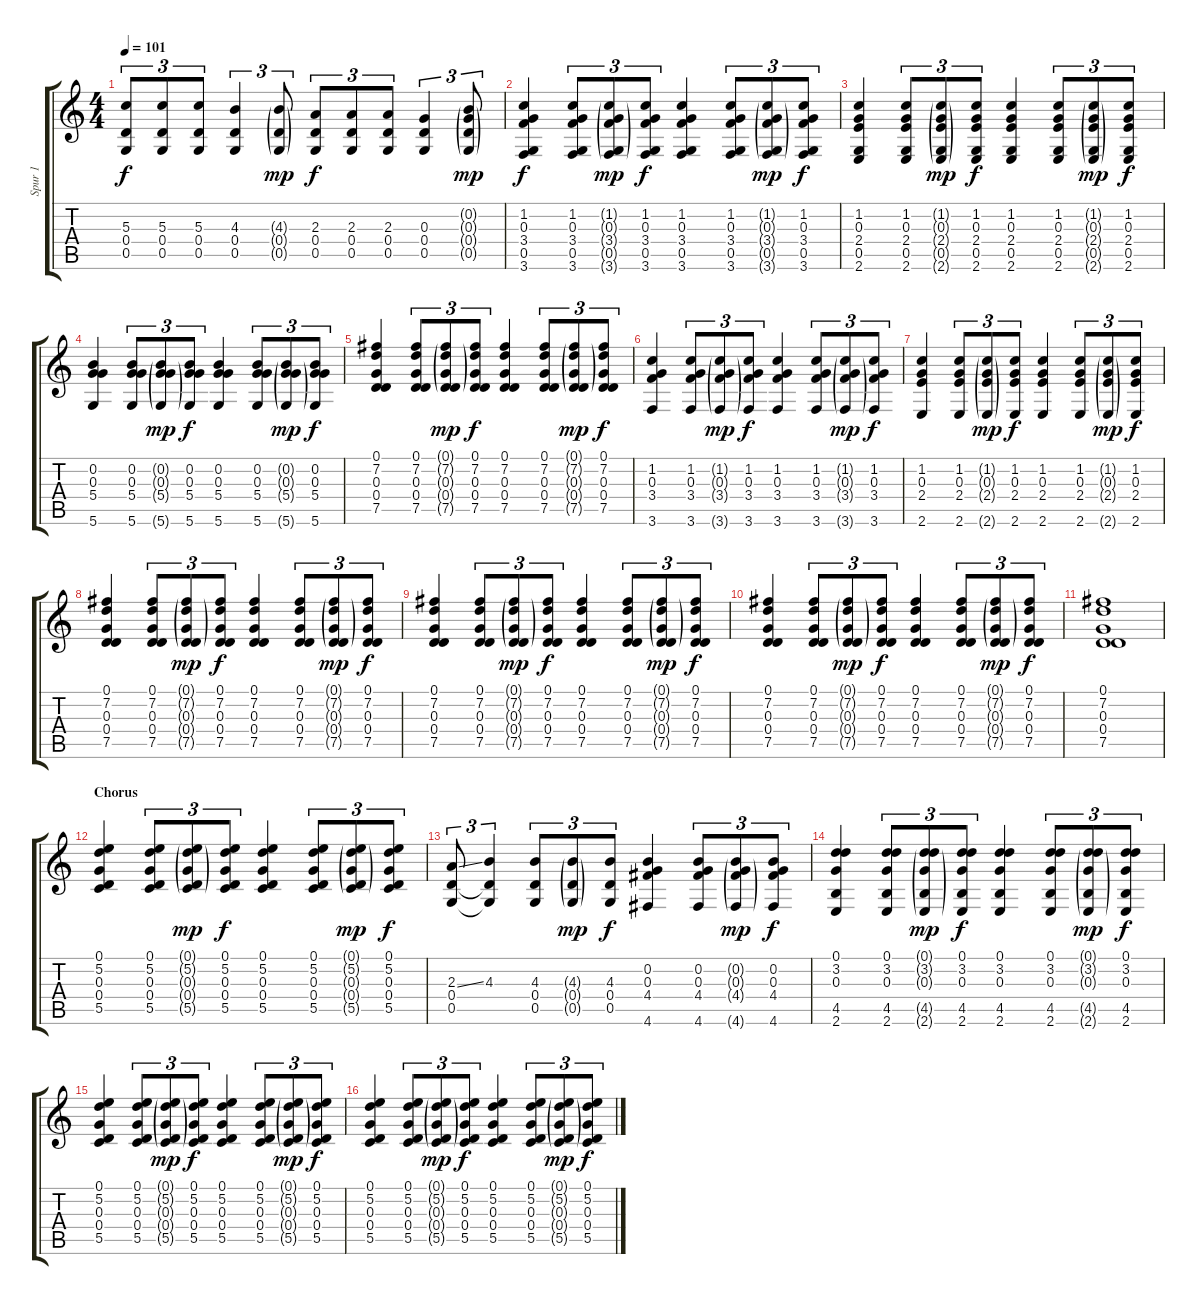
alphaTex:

\track ("Spur 1" "Spur 1") {instrument acousticguitarsteel}
\staff {score tabs}
\tuning (D4 B3 G3 D3 G2 D2) {hide}
\ts (4 4)
\tempo 101
\clef g2
\ks c
(5.3 0.4 0.5).8{tu (3 2) dy f} (5.3 0.4 0.5).8{tu (3 2)} (5.3 0.4 0.5).8{tu (3 2)} (4.3 0.4 0.5).4{tu (3 2)} (4.3{g} 0.4{g} 0.5{g}).8{tu (3 2) dy mp} (2.3 0.4 0.5).8{tu (3 2) dy f} (2.3 0.4 0.5).8{tu (3 2)} (2.3 0.4 0.5).8{tu (3 2)} (0.3 0.4 0.5).4{tu (3 2)} (0.2{g} 0.3{g} 0.4{g} 0.5{g}).8{tu (3 2) dy mp} |
(1.2 0.3 3.4 0.5 3.6).4{dy f} (1.2 0.3 3.4 0.5 3.6).8{tu (3 2)} (1.2{g} 0.3{g} 3.4{g} 0.5{g} 3.6{g}).8{tu (3 2) dy mp} (1.2 0.3 3.4 0.5 3.6).8{tu (3 2) dy f} (1.2 0.3 3.4 0.5 3.6).4 (1.2 0.3 3.4 0.5 3.6).8{tu (3 2)} (1.2{g} 0.3{g} 3.4{g} 0.5{g} 3.6{g}).8{tu (3 2) dy mp} (1.2 0.3 3.4 0.5 3.6).8{tu (3 2) dy f} |
(1.2 0.3 2.4 0.5 2.6).4 (1.2 0.3 2.4 0.5 2.6).8{tu (3 2)} (1.2{g} 0.3{g} 2.4{g} 0.5{g} 2.6{g}).8{tu (3 2) dy mp} (1.2 0.3 2.4 0.5 2.6).8{tu (3 2) dy f} (1.2 0.3 2.4 0.5 2.6).4 (1.2 0.3 2.4 0.5 2.6).8{tu (3 2)} (1.2{g} 0.3{g} 2.4{g} 0.5{g} 2.6{g}).8{tu (3 2) dy mp} (1.2 0.3 2.4 0.5 2.6).8{tu (3 2) dy f} |
(0.2 0.3 5.4 5.6).4 (0.2 0.3 5.4 5.6).8{tu (3 2)} (0.2{g} 0.3{g} 5.4{g} 5.6{g}).8{tu (3 2) dy mp} (0.2 0.3 5.4 5.6).8{tu (3 2) dy f} (0.2 0.3 5.4 5.6).4 (0.2 0.3 5.4 5.6).8{tu (3 2)} (0.2{g} 0.3{g} 5.4{g} 5.6{g}).8{tu (3 2) dy mp} (0.2 0.3 5.4 5.6).8{tu (3 2) dy f} |
(0.1 7.2 0.3 0.4 7.5).4 (0.1 7.2 0.3 0.4 7.5).8{tu (3 2)} (0.1{g} 7.2{g} 0.3{g} 0.4{g} 7.5{g}).8{tu (3 2) dy mp} (0.1 7.2 0.3 0.4 7.5).8{tu (3 2) dy f} (0.1 7.2 0.3 0.4 7.5).4 (0.1 7.2 0.3 0.4 7.5).8{tu (3 2)} (0.1{g} 7.2{g} 0.3{g} 0.4{g} 7.5{g}).8{tu (3 2) dy mp} (0.1 7.2 0.3 0.4 7.5).8{tu (3 2) dy f} |
(1.2 0.3 3.4 3.6).4 (1.2 0.3 3.4 3.6).8{tu (3 2)} (1.2{g} 0.3{g} 3.4{g} 3.6{g}).8{tu (3 2) dy mp} (1.2 0.3 3.4 3.6).8{tu (3 2) dy f} (1.2 0.3 3.4 3.6).4 (1.2 0.3 3.4 3.6).8{tu (3 2)} (1.2{g} 0.3{g} 3.4{g} 3.6{g}).8{tu (3 2) dy mp} (1.2 0.3 3.4 3.6).8{tu (3 2) dy f} |
(1.2 0.3 2.4 2.6).4 (1.2 0.3 2.4 2.6).8{tu (3 2)} (1.2{g} 0.3{g} 2.4{g} 2.6{g}).8{tu (3 2) dy mp} (1.2 0.3 2.4 2.6).8{tu (3 2) dy f} (1.2 0.3 2.4 2.6).4 (1.2 0.3 2.4 2.6).8{tu (3 2)} (1.2{g} 0.3{g} 2.4{g} 2.6{g}).8{tu (3 2) dy mp} (1.2 0.3 2.4 2.6).8{tu (3 2) dy f} |
(0.1 7.2 0.3 0.4 7.5).4 (0.1 7.2 0.3 0.4 7.5).8{tu (3 2)} (0.1{g} 7.2{g} 0.3{g} 0.4{g} 7.5{g}).8{tu (3 2) dy mp} (0.1 7.2 0.3 0.4 7.5).8{tu (3 2) dy f} (0.1 7.2 0.3 0.4 7.5).4 (0.1 7.2 0.3 0.4 7.5).8{tu (3 2)} (0.1{g} 7.2{g} 0.3{g} 0.4{g} 7.5{g}).8{tu (3 2) dy mp} (0.1 7.2 0.3 0.4 7.5).8{tu (3 2) dy f} |
(0.1 7.2 0.3 0.4 7.5).4 (0.1 7.2 0.3 0.4 7.5).8{tu (3 2)} (0.1{g} 7.2{g} 0.3{g} 0.4{g} 7.5{g}).8{tu (3 2) dy mp} (0.1 7.2 0.3 0.4 7.5).8{tu (3 2) dy f} (0.1 7.2 0.3 0.4 7.5).4 (0.1 7.2 0.3 0.4 7.5).8{tu (3 2)} (0.1{g} 7.2{g} 0.3{g} 0.4{g} 7.5{g}).8{tu (3 2) dy mp} (0.1 7.2 0.3 0.4 7.5).8{tu (3 2) dy f} |
(0.1 7.2 0.3 0.4 7.5).4 (0.1 7.2 0.3 0.4 7.5).8{tu (3 2)} (0.1{g} 7.2{g} 0.3{g} 0.4{g} 7.5{g}).8{tu (3 2) dy mp} (0.1 7.2 0.3 0.4 7.5).8{tu (3 2) dy f} (0.1 7.2 0.3 0.4 7.5).4 (0.1 7.2 0.3 0.4 7.5).8{tu (3 2)} (0.1{g} 7.2{g} 0.3{g} 0.4{g} 7.5{g}).8{tu (3 2) dy mp} (0.1 7.2 0.3 0.4 7.5).8{tu (3 2) dy f} |
(0.1 7.2 0.3 0.4 7.5).1 |
\section ("" "Chorus")
(0.1 5.2 0.3 0.4 5.5).4 (0.1 5.2 0.3 0.4 5.5).8{tu (3 2)} (0.1{g} 5.2{g} 0.3{g} 0.4{g} 5.5{g}).8{tu (3 2) dy mp} (0.1 5.2 0.3 0.4 5.5).8{tu (3 2) dy f} (0.1 5.2 0.3 0.4 5.5).4 (0.1 5.2 0.3 0.4 5.5).8{tu (3 2)} (0.1{g} 5.2{g} 0.3{g} 0.4{g} 5.5{g}).8{tu (3 2) dy mp} (0.1 5.2 0.3 0.4 5.5).8{tu (3 2) dy f} |
(2.3{ss} 0.4 0.5).8{tu (3 2)} (4.3 0.4{t} 0.5{t}).4{tu (3 2)} (4.3 0.4 0.5).8{tu (3 2)} (4.3{g} 0.4{g} 0.5{g}).8{tu (3 2) dy mp} (4.3 0.4 0.5).8{tu (3 2) dy f} (0.2 0.3 4.4 4.6).4 (0.2 0.3 4.4 4.6).8{tu (3 2)} (0.2{g} 0.3{g} 4.4{g} 4.6{g}).8{tu (3 2) dy mp} (0.2 0.3 4.4 4.6).8{tu (3 2) dy f} |
(0.1 3.2 0.3 4.5 2.6).4 (0.1 3.2 0.3 4.5 2.6).8{tu (3 2)} (0.1{g} 3.2{g} 0.3{g} 4.5{g} 2.6{g}).8{tu (3 2) dy mp} (0.1 3.2 0.3 4.5 2.6).8{tu (3 2) dy f} (0.1 3.2 0.3 4.5 2.6).4 (0.1 3.2 0.3 4.5 2.6).8{tu (3 2)} (0.1{g} 3.2{g} 0.3{g} 4.5{g} 2.6{g}).8{tu (3 2) dy mp} (0.1 3.2 0.3 4.5 2.6).8{tu (3 2) dy f} |
(0.1 5.2 0.3 0.4 5.5).4 (0.1 5.2 0.3 0.4 5.5).8{tu (3 2)} (0.1{g} 5.2{g} 0.3{g} 0.4{g} 5.5{g}).8{tu (3 2) dy mp} (0.1 5.2 0.3 0.4 5.5).8{tu (3 2) dy f} (0.1 5.2 0.3 0.4 5.5).4 (0.1 5.2 0.3 0.4 5.5).8{tu (3 2)} (0.1{g} 5.2{g} 0.3{g} 0.4{g} 5.5{g}).8{tu (3 2) dy mp} (0.1 5.2 0.3 0.4 5.5).8{tu (3 2) dy f} |
(0.1 5.2 0.3 0.4 5.5).4 (0.1 5.2 0.3 0.4 5.5).8{tu (3 2)} (0.1{g} 5.2{g} 0.3{g} 0.4{g} 5.5{g}).8{tu (3 2) dy mp} (0.1 5.2 0.3 0.4 5.5).8{tu (3 2) dy f} (0.1 5.2 0.3 0.4 5.5).4 (0.1 5.2 0.3 0.4 5.5).8{tu (3 2)} (0.1{g} 5.2{g} 0.3{g} 0.4{g} 5.5{g}).8{tu (3 2) dy mp} (0.1 5.2 0.3 0.4 5.5).8{tu (3 2) dy f}
